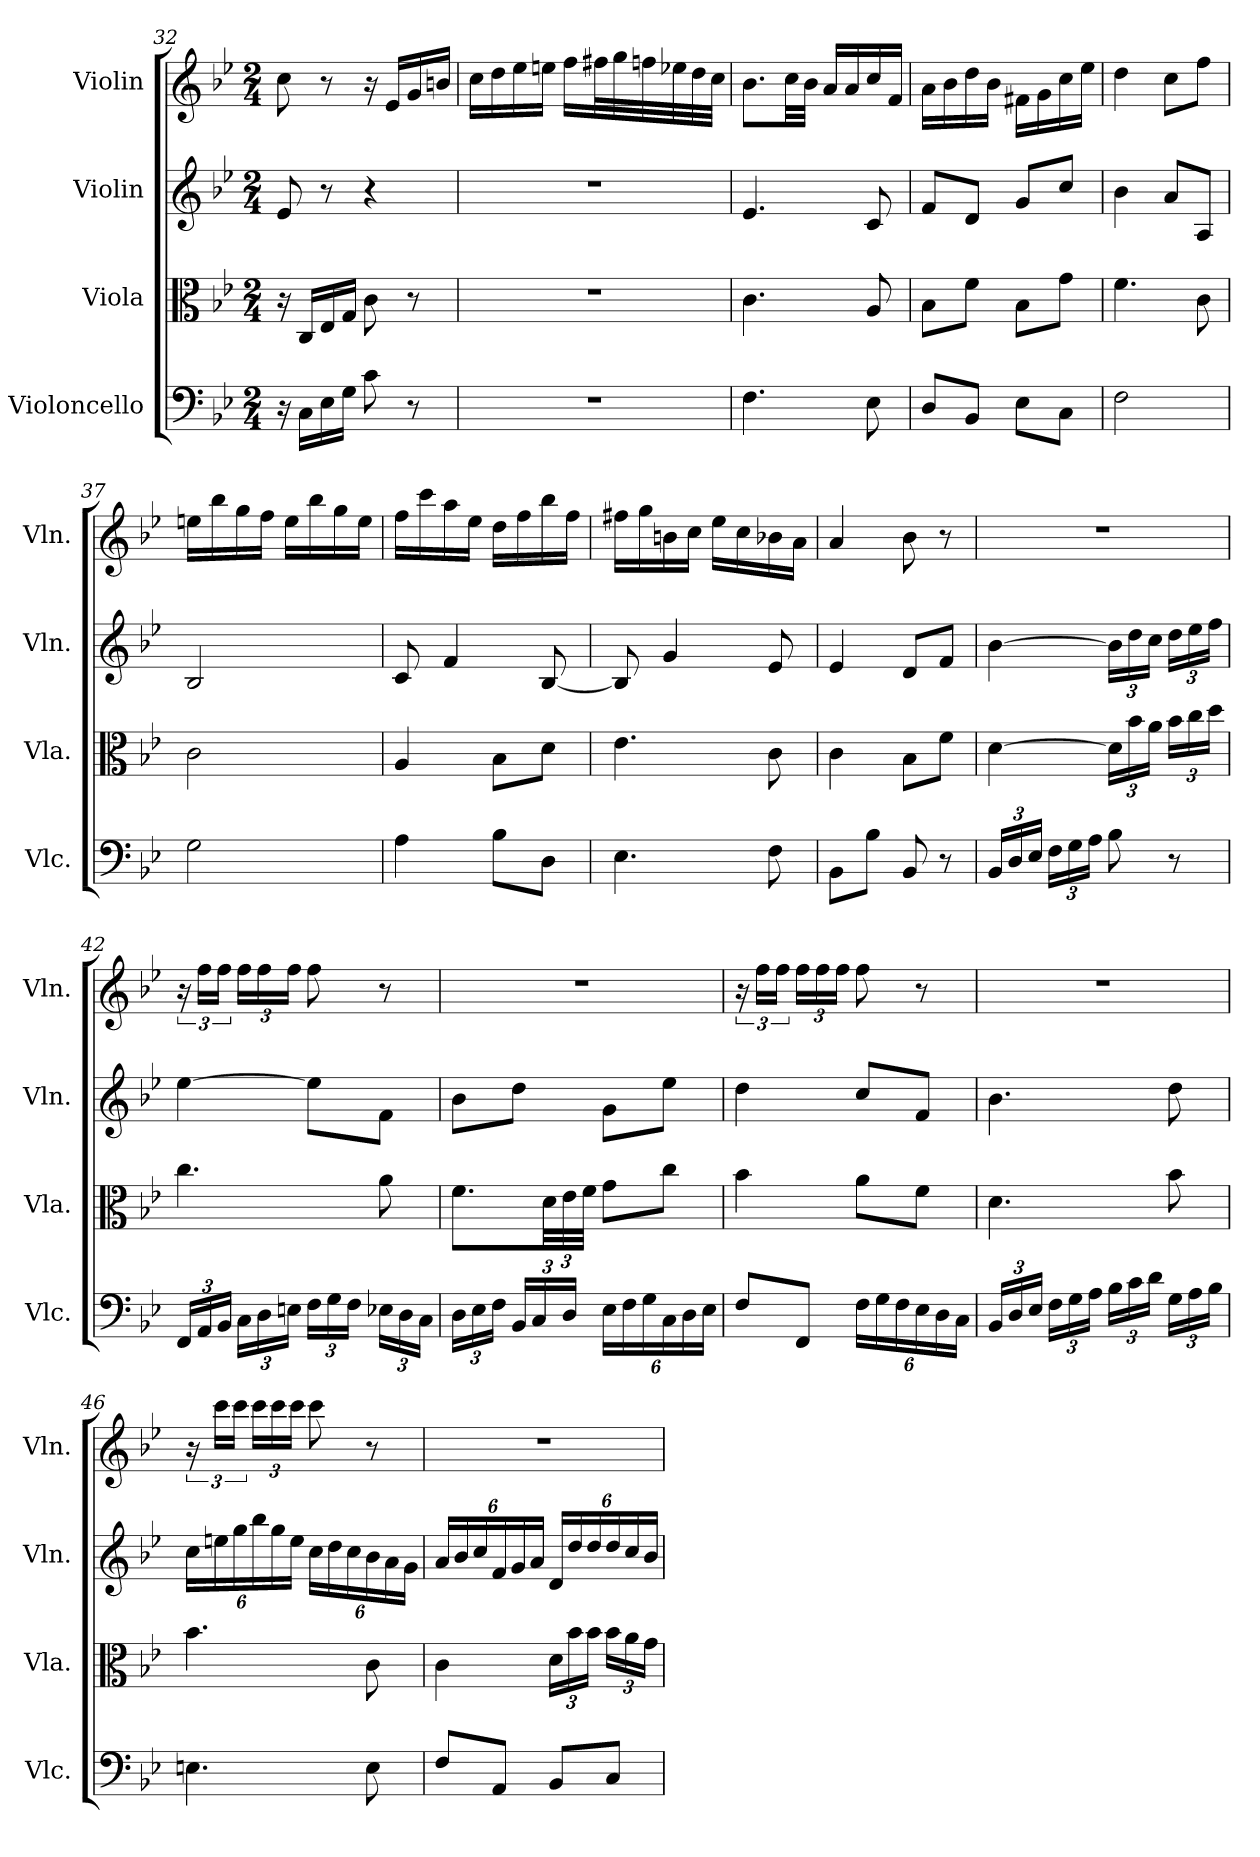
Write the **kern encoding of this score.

**kern	**kern	**kern	**kern
*part4	*part3	*part2	*part1
*staff4	*staff3	*staff2	*staff1
*I"Violoncello	*I"Viola	*I"Violin	*I"Violin
*I'Vlc.	*I'Vla.	*I'Vln.	*I'Vln.
*clefF4	*clefC3	*clefG2	*clefG2
*k[b-e-]	*k[b-e-]	*k[b-e-]	*k[b-e-]
*B-:	*B-:	*B-:	*B-:
*M2/4	*M2/4	*M2/4	*M2/4
=32	=32	=32	=32
16r	16r	8e-/	8cc\
16C\LL	16C/LL	.	.
16E-\	16E-/	8r	8r
16G\JJ	16G/JJ	.	.
8c\	8c\	4r	16r
.	.	.	16e-/LL
8r	8r	.	16g/
.	.	.	16bn/JJ
=33	=33	=33	=33
2r	2r	2r	16cc\LL
.	.	.	16dd\
.	.	.	16ee-\
.	.	.	16een\JJ
.	.	.	16ff\LL
.	.	.	32ff#X\L
.	.	.	32gg\
.	.	.	32ffn\
.	.	.	32ee-X\
.	.	.	32dd\
.	.	.	32cc\JJJ
=34	=34	=34	=34
4.F\	4.c\	4.e-/	8.b-\L
.	.	.	32cc\LL
.	.	.	32b-\JJJ
.	.	.	16a/LL
.	.	.	16a/
8E-\	8A/	8c/	16cc/
.	.	.	16f/JJ
=35	=35	=35	=35
8D/L	8B-\L	8f/L	16a\LL
.	.	.	16b-\
8BB-/J	8f\J	8d/J	16dd\
.	.	.	16b-\JJ
8E-\L	8B-\L	8g/L	16f#X\LL
.	.	.	16g\
8C\J	8g\J	8cc/J	16cc\
.	.	.	16ee-\JJ
=36	=36	=36	=36
2F\	4.f\	4b-\	4dd\
.	.	8a/L	8cc\L
.	8c\	8A/J	8ff\J
=37	=37	=37	=37
2G\	2c\	2B-/	16een\LL
.	.	.	16bb-\
.	.	.	16gg\
.	.	.	16ff\JJ
.	.	.	16ee\LL
.	.	.	16bb-\
.	.	.	16gg\
.	.	.	16ee\JJ
=38	=38	=38	=38
4A\	4A/	8c/	16ff\LL
.	.	.	16ccc\
.	.	4f/	16aa\
.	.	.	16ee-\JJ
8B-\L	8B-\L	.	16dd\LL
.	.	.	16ff\
8D\J	8d\J	[8B-/	16bb-\
.	.	.	16ff\JJ
=39	=39	=39	=39
4.E-\	4.e-\	8B-/]	16ff#X\LL
.	.	.	16gg\
.	.	4g/	16bn\
.	.	.	16cc\JJ
.	.	.	16ee-\LL
.	.	.	16cc\
8F\	8c\	8e-/	16b-X\
.	.	.	16a\JJ
=40	=40	=40	=40
8BB-\L	4c\	4e-/	4a/
8B-\J	.	.	.
8BB-/	8B-\L	8d/L	8b-\
8r	8f\J	8f/J	8r
=41	=41	=41	=41
*Xbrackettup	*	*	*
24BB-/LL	[4d\	[4b-\	2r
24D/	.	.	.
24E-/JJ	.	.	.
24F\LL	.	.	.
24G\	.	.	.
24A\JJ	.	.	.
*	*Xbrackettup	*Xbrackettup	*
8B-\	24d\LL]	24b-\LL]	.
.	24b-\	24dd\	.
.	24a\JJ	24cc\JJ	.
8r	24b-\LL	24dd\LL	.
.	24cc\	24ee-\	.
.	24dd\JJ	24ff\JJ	.
=42	=42	=42	=42
24FF/LL	4.cc\	[4ee-\	24r
24AA/	.	.	24ff\LL
24BB-/JJ	.	.	24ff\JJ
*	*	*	*Xbrackettup
24C\LL	.	.	24ff\LL
24D\	.	.	24ff\
24En\JJ	.	.	24ff\JJ
24F\LL	.	8ee-\L]	8ff\
24G\	.	.	.
24F\JJ	.	.	.
24E-X\LL	8a\	8f\J	8r
24D\	.	.	.
24C\JJ	.	.	.
=43	=43	=43	=43
24D\LL	8.f\L	8b-\L	2r
24E-\	.	.	.
24F\JJ	.	.	.
24BB-/LL	.	8dd\J	.
24C/	.	.	.
.	48d\LL	.	.
24D/JJ	48e-\	.	.
.	48f\JJJ	.	.
24E-\LL	8g\L	8g\L	.
24F\	.	.	.
24G\	.	.	.
24C\	8cc\J	8ee-\J	.
24D\	.	.	.
24E-\JJ	.	.	.
=44	=44	=44	=44
*	*	*	*brackettup
8F/L	4b-\	4dd\	24r
.	.	.	24ff\LL
.	.	.	24ff\JJ
*	*	*	*Xbrackettup
8FF/J	.	.	24ff\LL
.	.	.	24ff\
.	.	.	24ff\JJ
24F\LL	8a\L	8cc/L	8ff\
24G\	.	.	.
24F\	.	.	.
24E-\	8f\J	8f/J	8r
24D\	.	.	.
24C\JJ	.	.	.
=45	=45	=45	=45
24BB-/LL	4.d\	4.b-\	2r
24D/	.	.	.
24E-/JJ	.	.	.
24F\LL	.	.	.
24G\	.	.	.
24A\JJ	.	.	.
24B-\LL	.	.	.
24c\	.	.	.
24d\JJ	.	.	.
24G\LL	8b-\	8dd\	.
24A\	.	.	.
24B-\JJ	.	.	.
=46	=46	=46	=46
*	*	*	*brackettup
4.En\	4.b-\	24cc\LL	24r
.	.	24een\	24ccc\LL
.	.	24gg\	24ccc\JJ
*	*	*	*Xbrackettup
.	.	24bb-\	24ccc\LL
.	.	24gg\	24ccc\
.	.	24ee\JJ	24ccc\JJ
.	.	24cc\LL	8ccc\
.	.	24dd\	.
.	.	24cc\	.
8E\	8c\	24b-\	8r
.	.	24a\	.
.	.	24g\JJ	.
=47	=47	=47	=47
8F/L	4c\	24a/LL	2r
.	.	24b-/	.
.	.	24cc/	.
8AA/J	.	24f/	.
.	.	24g/	.
.	.	24a/JJ	.
8BB-/L	24d\LL	24d/LL	.
.	24b-\	24dd/	.
.	24b-\JJ	24dd/	.
8C/J	24b-\LL	24dd/	.
.	24a\	24cc/	.
.	24g\JJ	24b-/JJ	.
=	=	=	=
*-	*-	*-	*-
